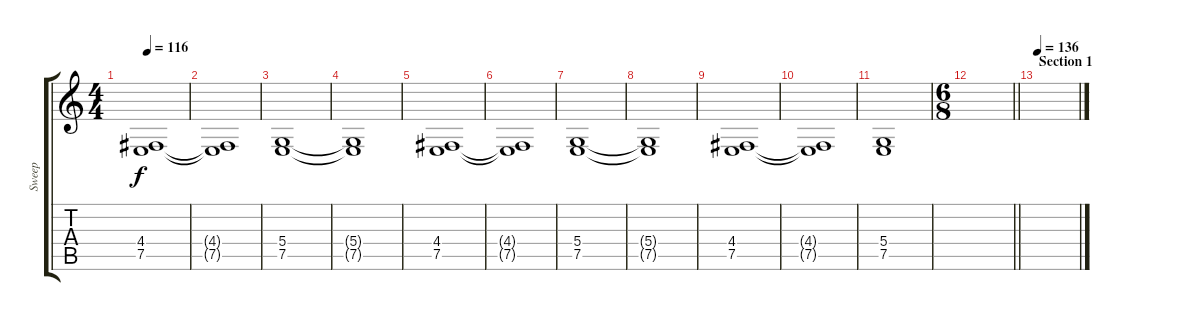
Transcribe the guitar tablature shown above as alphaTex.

\track ("Sweep" "Sweep") {instrument pad8sweep}
\staff {score tabs}
\tuning (E4 B3 G3 D3 A2 E2) {hide}
\ts (4 4)
\tempo 116
\clef g2
\ks c
(4.4 7.5).1{dy f} |
(4.4{t} 7.5{t}).1 |
(5.4 7.5).1 |
(5.4{t} 7.5{t}).1 |
(4.4 7.5).1 |
(4.4{t} 7.5{t}).1 |
(5.4 7.5).1 |
(5.4{t} 7.5{t}).1 |
(4.4 7.5).1 |
(4.4{t} 7.5{t}).1 |
(5.4 7.5).1 |
\ts (6 8)
\barLineRight lightlight
|
\section ("" "Section 1")
\tempo 136
